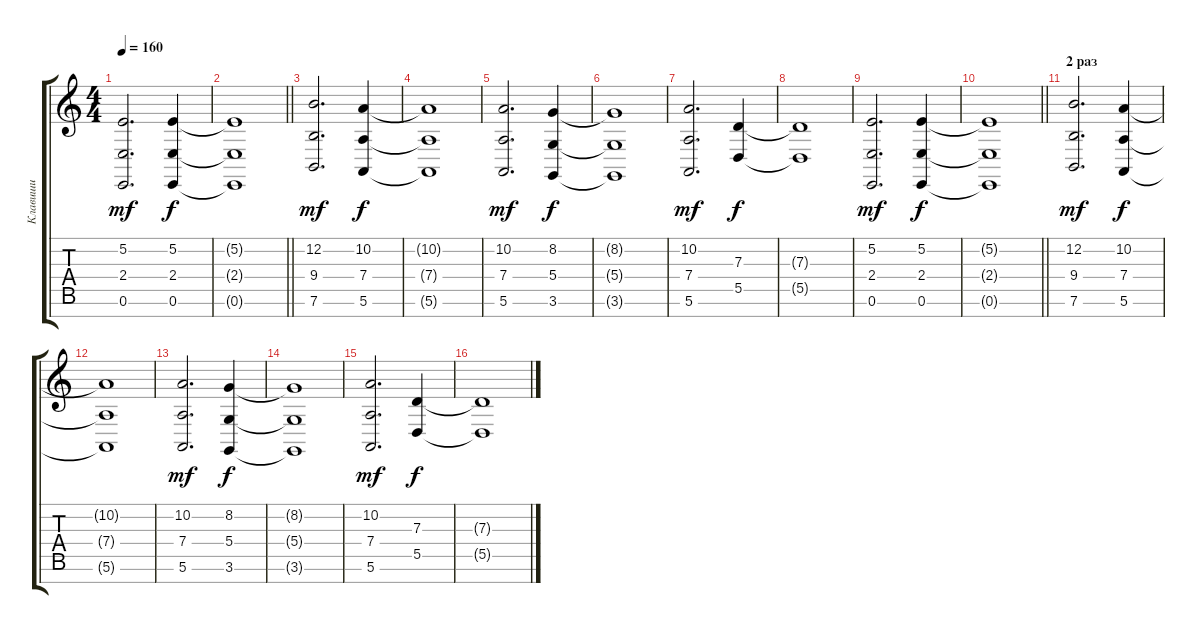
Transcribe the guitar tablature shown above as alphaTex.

\track ("Клавиши" "Клавиши") {instrument stringensemble1}
\staff {score tabs}
\tuning (E4 B3 G3 D3 A2 E2 B1) {hide}
\ts (4 4)
\tempo 160
\clef g2
\ks c
(5.2 2.4 0.6).2{d dy mf} (5.2 2.4 0.6).4{dy f} |
\barLineRight lightlight
(5.2{t} 2.4{t} 0.6{t}).1 |
(12.2 9.4 7.6).2{d dy mf volume 10} (10.2 7.4 5.6).4{dy f} |
(10.2{t} 7.4{t} 5.6{t}).1 |
(10.2 7.4 5.6).2{d dy mf} (8.2 5.4 3.6).4{dy f} |
(8.2{t} 5.4{t} 3.6{t}).1 |
(10.2 7.4 5.6).2{d dy mf} (7.3 5.5).4{dy f} |
(7.3{t} 5.5{t}).1 |
(5.2 2.4 0.6).2{d dy mf} (5.2 2.4 0.6).4{dy f} |
\barLineRight lightlight
(5.2{t} 2.4{t} 0.6{t}).1 |
\section ("" "2 раз")
(12.2 9.4 7.6).2{d dy mf volume 10} (10.2 7.4 5.6).4{dy f} |
(10.2{t} 7.4{t} 5.6{t}).1 |
(10.2 7.4 5.6).2{d dy mf} (8.2 5.4 3.6).4{dy f} |
(8.2{t} 5.4{t} 3.6{t}).1 |
(10.2 7.4 5.6).2{d dy mf} (7.3 5.5).4{dy f} |
(7.3{t} 5.5{t}).1
